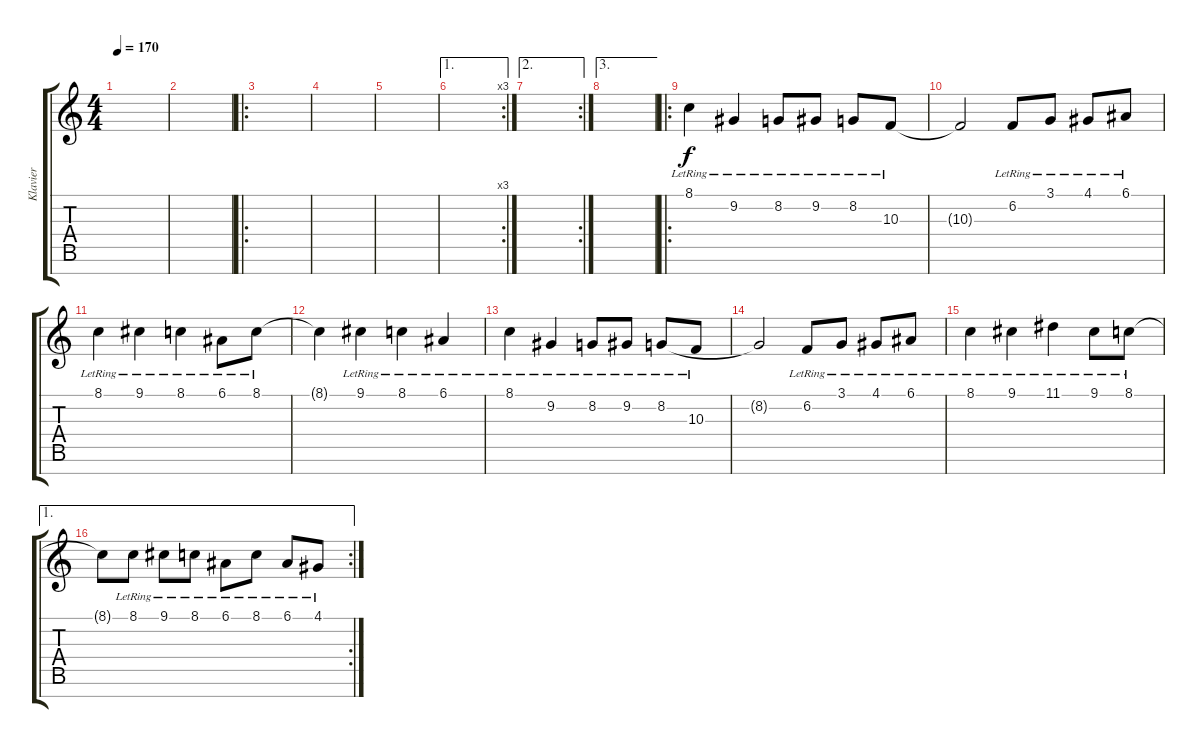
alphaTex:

\track ("Klavier" "Klavier") {instrument acousticgrandpiano}
\staff {score tabs}
\tuning (E4 B3 G3 D3 A2 E2 B1) {hide}
\ts (4 4)
\tempo 170
\clef g2
\ks c
|
|
\ro
|
|
|
\ae 1
\rc 3
|
\ae 2
\rc 2
|
\ae 3
|
\ro
8.1{lr}.4 9.2{lr}.4 8.2{lr}.8 9.2{lr}.8 8.2{lr}.8 10.3{lr}.8 |
10.3{t}.2 6.2{lr}.8 3.1{lr}.8 4.1{lr}.8 6.1{lr}.8 |
8.1{lr}.4 9.1{lr}.4 8.1{lr}.4 6.1{lr}.8 8.1{lr}.8 |
8.1{t}.4 9.1{lr}.4 8.1{lr}.4 6.1{lr}.4 |
8.1{lr}.4 9.2{lr}.4 8.2{lr}.8 9.2{lr}.8 8.2{lr}.8 10.3{lr}.8 |
8.2{t}.2 6.2{lr}.8 3.1{lr}.8 4.1{lr}.8 6.1{lr}.8 |
8.1{lr}.4 9.1{lr}.4 11.1{lr}.4 9.1{lr}.8 8.1{lr}.8 |
\ae 1
\rc 2
8.1{t}.8 8.1{lr}.8 9.1{lr}.8 8.1{lr}.8 6.1{lr}.8 8.1{lr}.8 6.1{lr}.8 4.1{lr}.8
